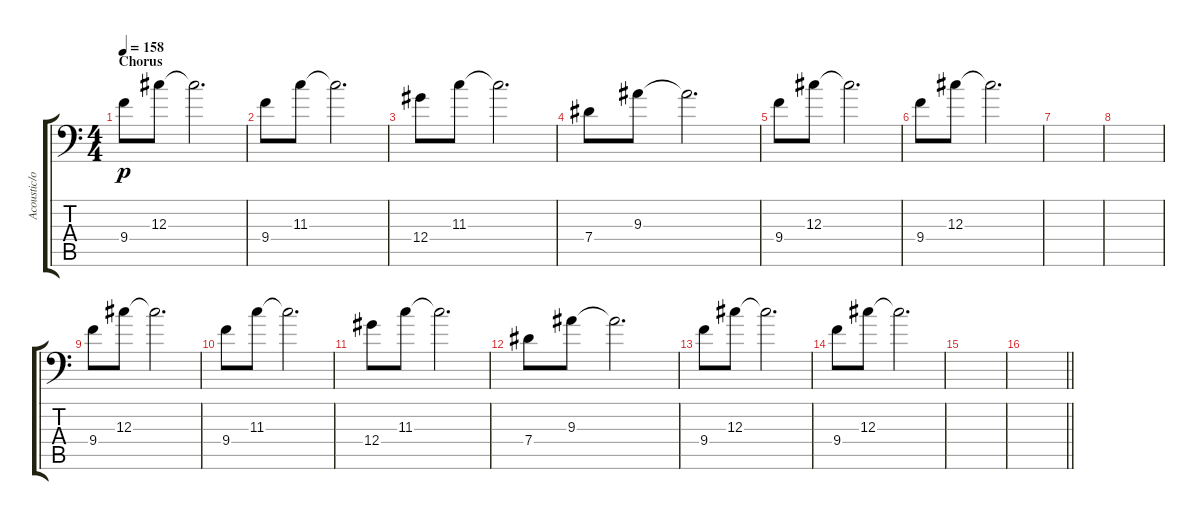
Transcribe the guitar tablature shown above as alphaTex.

\track ("Acoustic/other guitar" "Acoustic/o") {instrument acousticguitarsteel}
\staff {score tabs}
\tuning (Bb3 F3 Db3 Ab2 Eb2 Bb1) {hide}
\ts (4 4)
\section ("" "Chorus")
\tempo 158
\clef f4
\ks c
9.4.8{dy p} 12.3.8 12.3{t}.2{d} |
9.4.8 11.3.8 11.3{t}.2{d} |
12.4.8 11.3.8 11.3{t}.2{d} |
7.4.8 9.3.8 9.3{t}.2{d} |
9.4.8 12.3.8 12.3{t}.2{d} |
9.4.8 12.3.8 12.3{t}.2{d} |
|
|
9.4.8 12.3.8 12.3{t}.2{d} |
9.4.8 11.3.8 11.3{t}.2{d} |
12.4.8 11.3.8 11.3{t}.2{d} |
7.4.8 9.3.8 9.3{t}.2{d} |
9.4.8 12.3.8 12.3{t}.2{d} |
9.4.8 12.3.8 12.3{t}.2{d} |
|
\barLineRight lightlight
